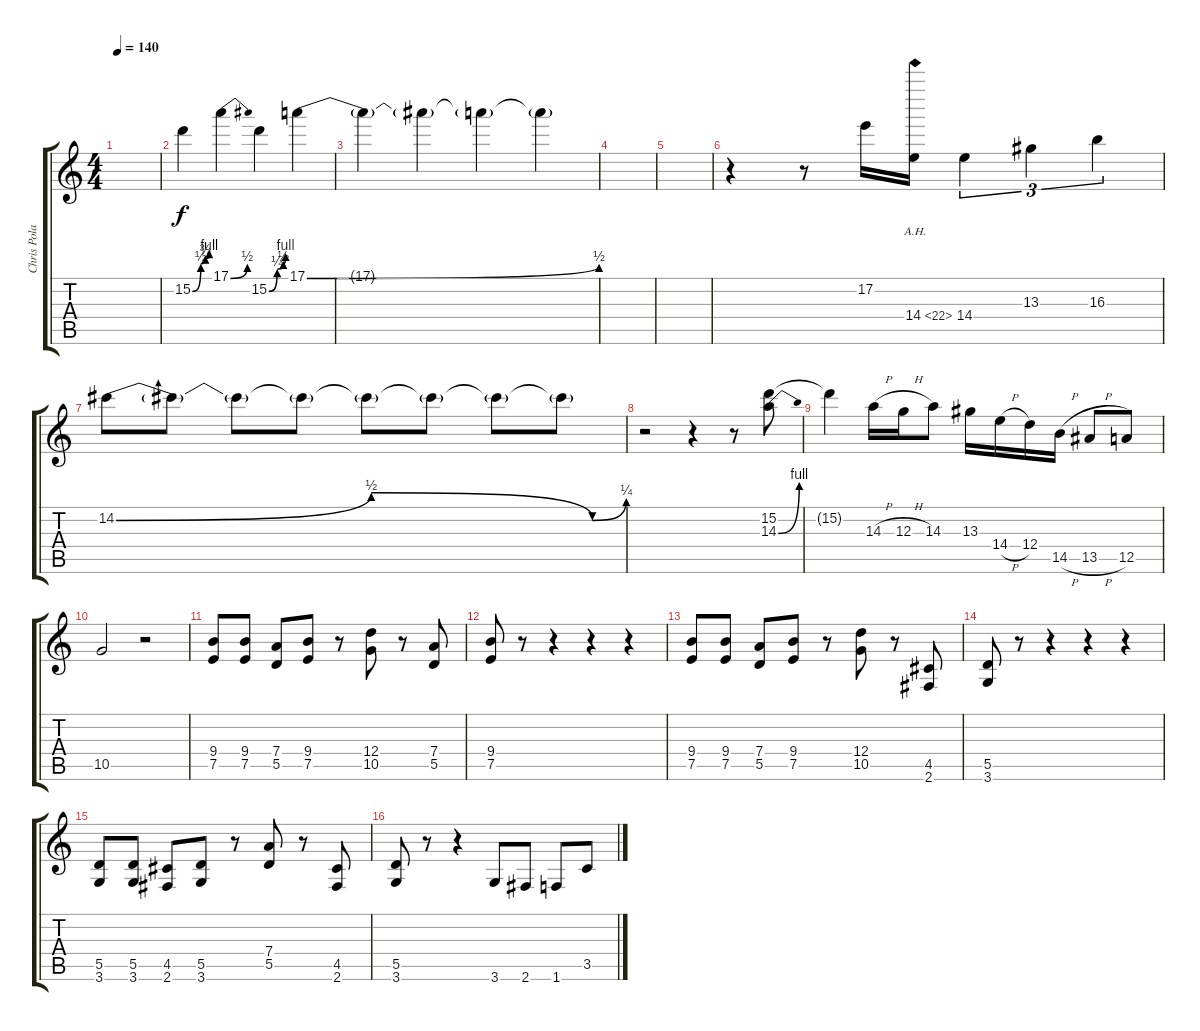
\track ("Chris Poland" "Chris Pola") {instrument distortionguitar}
\staff {score tabs}
\tuning (E4 B3 G3 D3 A2 E2) {hide}
\ts (4 4)
\tempo 140
\clef g2
\ks c
|
15.2{be (custom 0 0 30 2 46 3 51 3 60 4)}.4 17.1{be (bend 0 0 60 2)}.4 15.2{be (custom 0 0 30 1 52 2 60 4)}.4 17.1{be (bend 0 0 60 2)}.4{volume 0} |
17.1{t}.4 17.1{t}.4 17.1{t}.4 17.1{t}.4 |
|
|
r.4{volume 12} r.8 17.2.16 14.4{ah 8}.16 14.4.4{tu (3 2)} 13.3.4{tu (3 2)} 16.3.4{tu (3 2)} |
14.2{be (custom 0 0 30 2 56 0 60 1)}.8 14.2{t}.8 14.2{t}.8 14.2{t}.8 14.2{t}.8 14.2{t}.8 14.2{t}.8 14.2{t}.8 |
r.2 r.4 r.8 (15.2 14.3{be (bend 0 0 60 4)}).8 |
15.2{t}.4 14.3{h}.16 12.3{h}.16 14.3.8 13.3.16 14.4{h}.16 12.4.16 14.5{h}.16 13.5{h}.8 12.5.8 |
10.5.2 r.2 |
(9.4 7.5).8{volume 10} (9.4 7.5).8 (7.4 5.5).8 (9.4 7.5).8 r.8 (12.4 10.5).8 r.8 (7.4 5.5).8 |
(9.4 7.5).8 r.8 r.4 r.4 r.4 |
(9.4 7.5).8 (9.4 7.5).8 (7.4 5.5).8 (9.4 7.5).8 r.8 (12.4 10.5).8 r.8 (4.5 2.6).8 |
(5.5 3.6).8 r.8 r.4 r.4 r.4 |
(5.5 3.6).8 (5.5 3.6).8 (4.5 2.6).8 (5.5 3.6).8 r.8 (7.4 5.5).8 r.8 (4.5 2.6).8 |
(5.5 3.6).8 r.8 r.4 3.6.8 2.6.8 1.6.8 3.5.8
